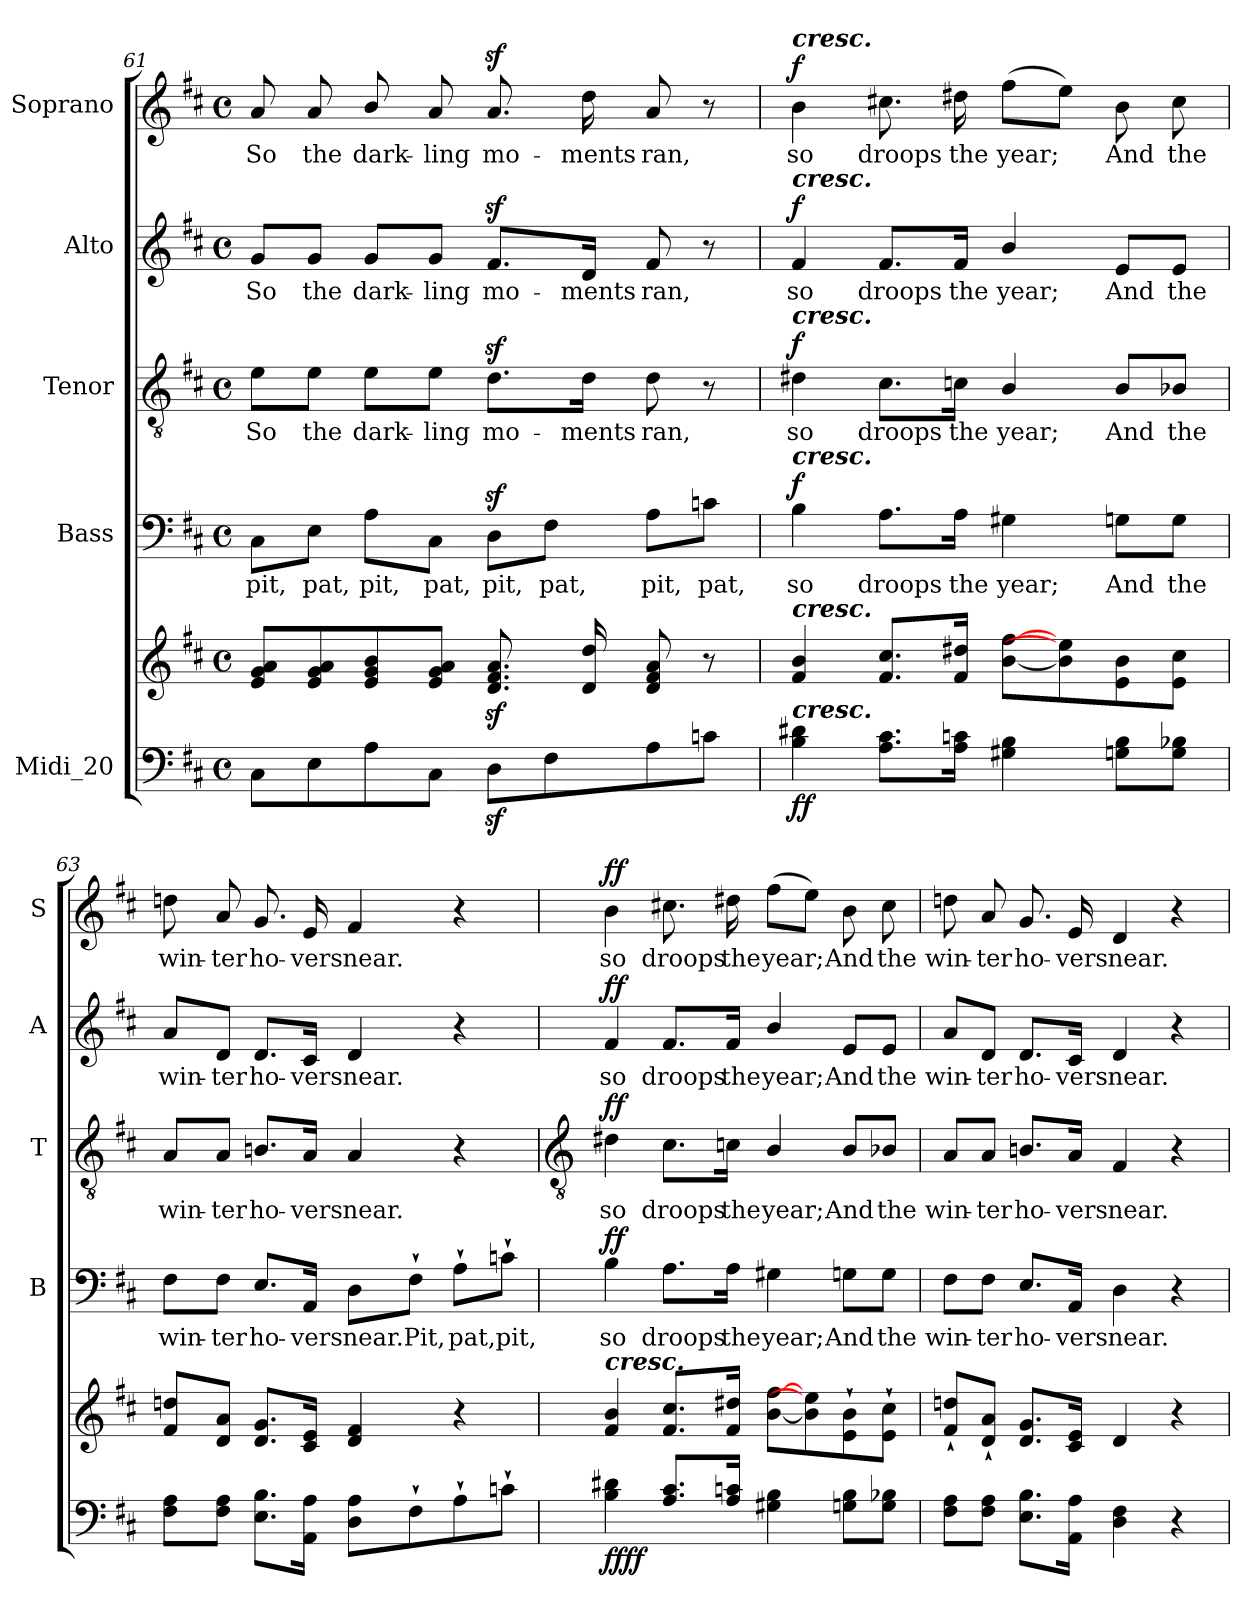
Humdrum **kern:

**kern	**kern	**dynam	**kern	**text	**dynam	**kern	**text	**dynam	**kern	**text	**dynam	**kern	**text	**dynam
*part5	*part5	*part5	*part4	*part4	*part4	*part3	*part3	*part3	*part2	*part2	*part2	*part1	*part1	*part1
*staff6	*staff5	*staff5/6	*staff4	*staff4	*staff4	*staff3	*staff3	*staff3	*staff2	*staff2	*staff2	*staff1	*staff1	*staff1
*I"Midi_20	*	*	*I"Bass	*	*	*I"Tenor	*	*	*I"Alto	*	*	*I"Soprano	*	*
*	*	*	*I'B	*	*	*I'T	*	*	*I'A	*	*	*I'S	*	*
!!LO:LB:g=z
*clefF4	*clefG2	*	*clefF4	*	*	*clefGv2	*	*	*clefG2	*	*	*clefG2	*	*
*k[f#c#]	*k[f#c#]	*	*k[f#c#]	*	*	*k[f#c#]	*	*	*k[f#c#]	*	*	*k[f#c#]	*	*
*D:	*D:	*	*D:	*	*	*D:	*	*	*D:	*	*	*D:	*	*
*M4/4	*M4/4	*	*M4/4	*	*	*M4/4	*	*	*M4/4	*	*	*M4/4	*	*
*met(c)	*met(c)	*	*met(c)	*	*	*met(c)	*	*	*met(c)	*	*	*met(c)	*	*
=61	=61	=61	=61	=61	=61	=61	=61	=61	=61	=61	=61	=61	=61	=61
!	!	!	!	!LO:LY:b	!	!	!LO:LY:b	!	!	!LO:LY:b	!	!	!LO:LY:b	!
8C#L	8e 8g 8aL	.	8C#\L	pit,	.	8e\L	So	.	8g/L	So	.	8a	So	.
!	!	!	!	!LO:LY:b	!	!	!LO:LY:b	!	!	!LO:LY:b	!	!	!LO:LY:b	!
8E	8e 8g 8a	.	8E\J	pat,	.	8e\J	the	.	8g/J	the	.	8a	the	.
!	!	!	!	!LO:LY:b	!	!	!LO:LY:b	!	!	!LO:LY:b	!	!	!LO:LY:b	!
8A	8e 8g 8b	.	8A\L	pit,	.	8e\L	dark-	.	8g/L	dark-	.	8b/	dark-	.
!	!	!	!	!LO:LY:b	!	!	!LO:LY:b	!	!	!LO:LY:b	!	!	!LO:LY:b	!
8C#J	8e 8g 8aJ	.	8C#\J	pat,	.	8e\J	-ling	.	8g/J	-ling	.	8a	-ling	.
!	!	!	!	!LO:LY:b	!	!	!LO:LY:b	!	!	!LO:LY:b	!	!	!LO:LY:b	!
8Dz<L	8.dz< 8.f#z< 8.az<L	.	8Dz<\L	pit,	.	8.dz<\L	mo-	.	8.f#z</L	mo-	.	8.az<	mo-	.
!	!	!	!	!LO:LY:b	!	!	!	!	!	!	!	!	!	!
8F#	.	.	8F#\J	pat,	.	.	.	.	.	.	.	.	.	.
!	!	!	!	!	!	!	!LO:LY:b	!	!	!LO:LY:b	!	!	!LO:LY:b	!
.	16d 16ddL	.	.	.	.	16d\Jk	-ments	.	16d/Jk	-ments	.	16dd	-ments	.
!	!	!	!	!LO:LY:b	!	!	!LO:LY:b	!	!	!LO:LY:b	!	!	!LO:LY:b	!
8A	8d 8f# 8aJ	.	8A\L	pit,	.	8d	ran,	.	8f#	ran,	.	8a	ran,	.
!	!	!	!	!LO:LY:b	!	!	!	!	!	!	!	!	!	!
8cnJ	8r	.	8cn\J	pat,	.	8r	.	.	8r	.	.	8r	.	.
=62	=62	=62	=62	=62	=62	=62	=62	=62	=62	=62	=62	=62	=62	=62
!	!	!	!	!	!	!	!	!	!	!	!	!LO:TX:a:Bi:t=cresc.	!	!
!	!	!	!	!	!	!	!	!	!LO:TX:a:Bi:t=cresc.	!	!	!	!	!
!	!	!	!	!	!	!LO:TX:a:Bi:t=cresc.	!	!	!	!	!	!	!	!
!	!	!	!LO:TX:a:Bi:t=cresc.	!	!	!	!	!	!	!	!	!	!	!
!	!LO:TX:a:Bi:t=cresc.	!	!	!	!	!	!	!	!	!	!	!	!	!
!LO:TX:a:Bi:t=cresc.	!	!	!	!	!	!	!	!	!	!	!	!	!	!
!	!	!LO:DY:b=2	!	!LO:LY:b	!	!	!LO:LY:b	!	!	!LO:LY:b	!	!	!LO:LY:b	!
!	!	!LO:DY:n=1:b	!	!	!LO:DY:b	!	!	!LO:DY:b	!	!	!LO:DY:b	!	!	!LO:DY:b
4B 4d#X	4f# 4b	f f	4B	so	f	4d#X	so	f	4f#	so	f	4b	so	f
!	!	!	!	!LO:LY:b	!	!	!LO:LY:b	!	!	!LO:LY:b	!	!	!LO:LY:b	!
8.A 8.c#L	8.f# 8.cc#L	.	8.A\L	droops	.	8.c#\L	droops	.	8.f#/L	droops	.	8.cc#X	droops	.
!	!	!	!	!LO:LY:b	!	!	!LO:LY:b	!	!	!LO:LY:b	!	!	!LO:LY:b	!
16A 16cnJ	16f# 16dd#XJ	.	16A\Jk	the	.	16cn\Jk	the	.	16f#/Jk	the	.	16dd#X	the	.
!	!	!	!	!LO:LY:b	!	!	!LO:LY:b	!	!	!LO:LY:b	!	!	!LO:LY:b	!
4G#X 4B	[8b [8ff#L	.	4G#X	year;	.	4B/	year;	.	4b/	year;	.	(>8ff#L	year;	.
.	8b] 8ee]	.	.	.	.	.	.	.	.	.	.	8eeJ)	.	.
!	!	!	!	!LO:LY:b	!	!	!LO:LY:b	!	!	!LO:LY:b	!	!	!LO:LY:b	!
8Gn 8BL	8e 8b	.	8Gn\L	And	.	8B/L	And	.	8e/L	And	.	8b	And	.
!	!	!	!	!LO:LY:b	!	!	!LO:LY:b	!	!	!LO:LY:b	!	!	!LO:LY:b	!
8G 8B-XJ	8e 8cc#J	.	8G\J	the	.	8B-X/J	the	.	8e/J	the	.	8cc#	the	.
=63	=63	=63	=63	=63	=63	=63	=63	=63	=63	=63	=63	=63	=63	=63
!	!	!	!	!LO:LY:b	!	!	!LO:LY:b	!	!	!LO:LY:b	!	!	!LO:LY:b	!
8F# 8AL	8f# 8ddnL	.	8F#\L	win-	.	8A/L	win-	.	8a/L	win-	.	8ddn	win-	.
!	!	!	!	!LO:LY:b	!	!	!LO:LY:b	!	!	!LO:LY:b	!	!	!LO:LY:b	!
8F# 8AJ	8d 8aJ	.	8F#\J	-ter	.	8A/J	-ter	.	8d/J	-ter	.	8a	-ter	.
!	!	!	!	!LO:LY:b	!	!	!LO:LY:b	!	!	!LO:LY:b	!	!	!LO:LY:b	!
8.E 8.BL	8.d 8.gL	.	8.E/L	ho-	.	8.Bn/L	ho-	.	8.d/L	ho-	.	8.g	ho-	.
!	!	!	!	!LO:LY:b	!	!	!LO:LY:b	!	!	!LO:LY:b	!	!	!LO:LY:b	!
16AA 16AJ	16c# 16eJ	.	16AA/Jk	-vers	.	16A/Jk	-vers	.	16c#/Jk	-vers	.	16e	-vers	.
!	!	!	!	!LO:LY:b	!	!	!LO:LY:b	!	!	!LO:LY:b	!	!	!LO:LY:b	!
8D 8AL	4d 4f#	.	8D\L	near.	.	4A	near.	.	4d	near.	.	4f#	near.	.
!	!	!	!	!LO:LY:b	!	!	!	!	!	!	!	!	!	!
8F#`	.	.	8F#`\J	Pit,	.	.	.	.	.	.	.	.	.	.
!	!	!	!	!LO:LY:b	!	!	!	!	!	!	!	!	!	!
8A`	4r	.	8A`\L	pat,	.	4r	.	.	4r	.	.	4r	.	.
!	!	!	!	!LO:LY:b	!	!	!	!	!	!	!	!	!	!
8cn`J	.	.	8cn`\J	pit,	.	.	.	.	.	.	.	.	.	.
!!LO:LB:g=z
=64	=64	=64	=64	=64	=64	=64	=64	=64	=64	=64	=64	=64	=64	=64
*	*	*	*	*	*	*clefGv2	*	*	*	*	*	*	*	*
!	!LO:TX:a:Bi:t=cresc.	!	!	!	!	!	!	!	!	!	!	!	!	!
!	!	!LO:DY:b=2	!	!LO:LY:b	!	!	!LO:LY:b	!	!	!LO:LY:b	!	!	!LO:LY:b	!
!	!	!LO:DY:n=1:b	!	!	!LO:DY:b	!	!	!LO:DY:b	!	!	!LO:DY:b	!	!	!LO:DY:b
4B\ 4d#X\	4f# 4b	ff ff	4B	so	ff	4d#X	so	ff	4f#	so	ff	4b	so	ff
!	!	!	!	!LO:LY:b	!	!	!LO:LY:b	!	!	!LO:LY:b	!	!	!LO:LY:b	!
8.A/ 8.c#/L	8.f# 8.cc#L	.	8.A\L	droops	.	8.c#\L	droops	.	8.f#/L	droops	.	8.cc#X	droops	.
!	!	!	!	!LO:LY:b	!	!	!LO:LY:b	!	!	!LO:LY:b	!	!	!LO:LY:b	!
16A\ 16cn\J	16f# 16dd#XJ	.	16A\Jk	the	.	16cn\Jk	the	.	16f#/Jk	the	.	16dd#X	the	.
!	!	!	!	!LO:LY:b	!	!	!LO:LY:b	!	!	!LO:LY:b	!	!	!LO:LY:b	!
4G#X 4B	[8b [8ff#L	.	4G#X	year;	.	4B/	year;	.	4b/	year;	.	(>8ff#L	year;	.
.	8b] 8ee]	.	.	.	.	.	.	.	.	.	.	8eeJ)	.	.
!	!	!	!	!LO:LY:b	!	!	!LO:LY:b	!	!	!LO:LY:b	!	!	!LO:LY:b	!
8Gn 8BL	8e` 8b`	.	8Gn\L	And	.	8B/L	And	.	8e/L	And	.	8b	And	.
!	!	!	!	!LO:LY:b	!	!	!LO:LY:b	!	!	!LO:LY:b	!	!	!LO:LY:b	!
8G 8B-XJ	8e` 8cc#`J	.	8G\J	the	.	8B-X/J	the	.	8e/J	the	.	8cc#	the	.
=65	=65	=65	=65	=65	=65	=65	=65	=65	=65	=65	=65	=65	=65	=65
!	!	!	!	!LO:LY:b	!	!	!LO:LY:b	!	!	!LO:LY:b	!	!	!LO:LY:b	!
8F# 8AL	8f#` 8ddn`L	.	8F#\L	win-	.	8A/L	win-	.	8a/L	win-	.	8ddn	win-	.
!	!	!	!	!LO:LY:b	!	!	!LO:LY:b	!	!	!LO:LY:b	!	!	!LO:LY:b	!
8F# 8AJ	8d` 8a`J	.	8F#\J	-ter	.	8A/J	-ter	.	8d/J	-ter	.	8a	-ter	.
!	!	!	!	!LO:LY:b	!	!	!LO:LY:b	!	!	!LO:LY:b	!	!	!LO:LY:b	!
8.E 8.BL	8.d 8.gL	.	8.E/L	ho-	.	8.Bn/L	ho-	.	8.d/L	ho-	.	8.g	ho-	.
!	!	!	!	!LO:LY:b	!	!	!LO:LY:b	!	!	!LO:LY:b	!	!	!LO:LY:b	!
16AA 16AJ	16c# 16eJ	.	16AA/Jk	-vers	.	16A/Jk	-vers	.	16c#/Jk	-vers	.	16e	-vers	.
!	!	!	!	!LO:LY:b	!	!	!LO:LY:b	!	!	!LO:LY:b	!	!	!LO:LY:b	!
4D 4F#	4d	.	4D	near.	.	4F#	near.	.	4d	near.	.	4d	near.	.
4r	4r	.	4r	.	.	4r	.	.	4r	.	.	4r	.	.
=	=	=	=	=	=	=	=	=	=	=	=	=	=	=
*-	*-	*-	*-	*-	*-	*-	*-	*-	*-	*-	*-	*-	*-	*-
